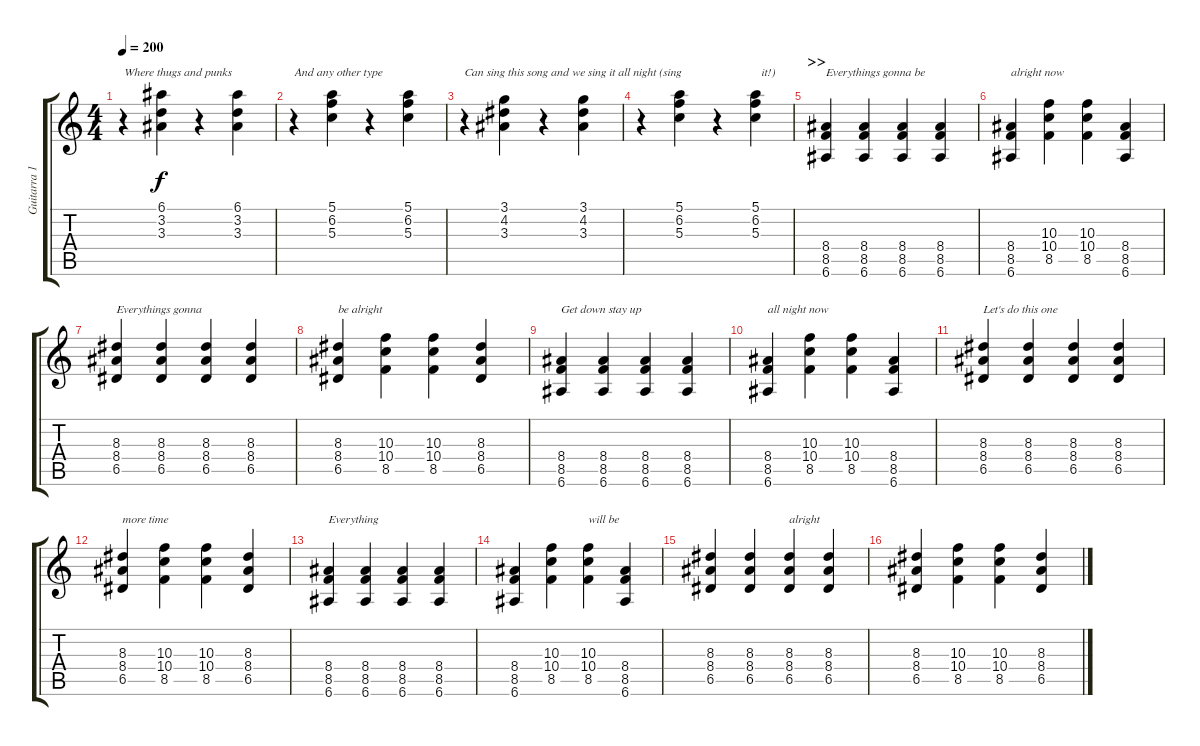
\track ("Guitarra 1" "Guitarra 1") {instrument distortionguitar}
\staff {score tabs}
\tuning (E4 B3 G3 D3 A2 E2) {hide}
\ts (4 4)
\tempo 200
\clef g2
\ks c
r.4{txt "Where thugs and punks" dy f} (6.1 3.2 3.3).4 r.4 (6.1 3.2 3.3).4 |
r.4{txt "And any other type"} (5.1 6.2 5.3).4 r.4 (5.1 6.2 5.3).4 |
r.4{txt "Can sing this song and we sing it all night (sing "} (3.1 4.2 3.3).4 r.4 (3.1 4.2 3.3).4 |
r.4 (5.1 6.2 5.3).4 r.4 (5.1 6.2 5.3).4{txt "  it!)"} |
\section ("" ">>")
(8.4 8.5 6.6).4{txt "Everythings gonna be "} (8.4 8.5 6.6).4 (8.4 8.5 6.6).4 (8.4 8.5 6.6).4 |
(8.4 8.5 6.6).4{txt "alright now"} (10.3 10.4 8.5).4 (10.3 10.4 8.5).4 (8.4 8.5 6.6).4 |
(8.3 8.4 6.5).4{txt "Everythings gonna "} (8.3 8.4 6.5).4 (8.3 8.4 6.5).4 (8.3 8.4 6.5).4 |
(8.3 8.4 6.5).4{txt "be alright"} (10.3 10.4 8.5).4 (10.3 10.4 8.5).4 (8.3 8.4 6.5).4 |
(8.4 8.5 6.6).4{txt "Get down stay up "} (8.4 8.5 6.6).4 (8.4 8.5 6.6).4 (8.4 8.5 6.6).4 |
(8.4 8.5 6.6).4{txt "all night now"} (10.3 10.4 8.5).4 (10.3 10.4 8.5).4 (8.4 8.5 6.6).4 |
(8.3 8.4 6.5).4{txt "Let's do this one "} (8.3 8.4 6.5).4 (8.3 8.4 6.5).4 (8.3 8.4 6.5).4 |
(8.3 8.4 6.5).4{txt "more time "} (10.3 10.4 8.5).4 (10.3 10.4 8.5).4 (8.3 8.4 6.5).4 |
(8.4 8.5 6.6).4{txt "Everything "} (8.4 8.5 6.6).4 (8.4 8.5 6.6).4 (8.4 8.5 6.6).4 |
(8.4 8.5 6.6).4 (10.3 10.4 8.5).4 (10.3 10.4 8.5).4{txt "will be"} (8.4 8.5 6.6).4 |
(8.3 8.4 6.5).4 (8.3 8.4 6.5).4 (8.3 8.4 6.5).4{txt "alright"} (8.3 8.4 6.5).4 |
(8.3 8.4 6.5).4 (10.3 10.4 8.5).4 (10.3 10.4 8.5).4 (8.3 8.4 6.5).4
